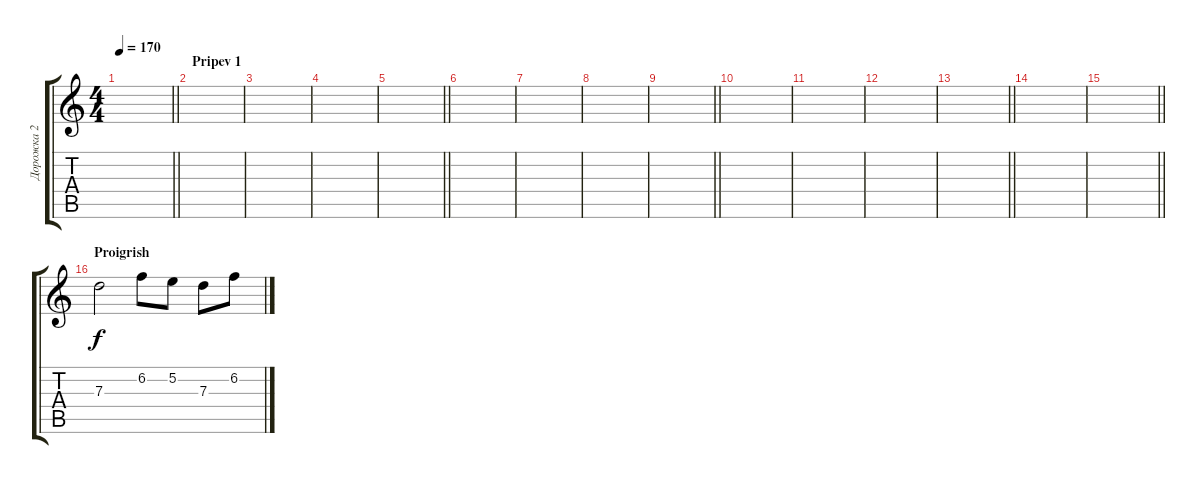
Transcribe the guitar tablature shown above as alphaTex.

\track ("Дорожка 2" "Дорожка 2") {instrument acousticguitarsteel}
\staff {score tabs}
\tuning (E4 B3 G3 D3 A2 E2) {hide}
\ts (4 4)
\tempo 170
\clef g2
\barLineRight lightlight
\ks c
|
\section ("" "Pripev 1")
|
|
|
\barLineRight lightlight
|
|
|
|
\barLineRight lightlight
|
|
|
|
\barLineRight lightlight
|
|
\barLineRight lightlight
|
\section ("" "Proigrish")
7.3.2 6.2.8 5.2.8 7.3.8 6.2.8
